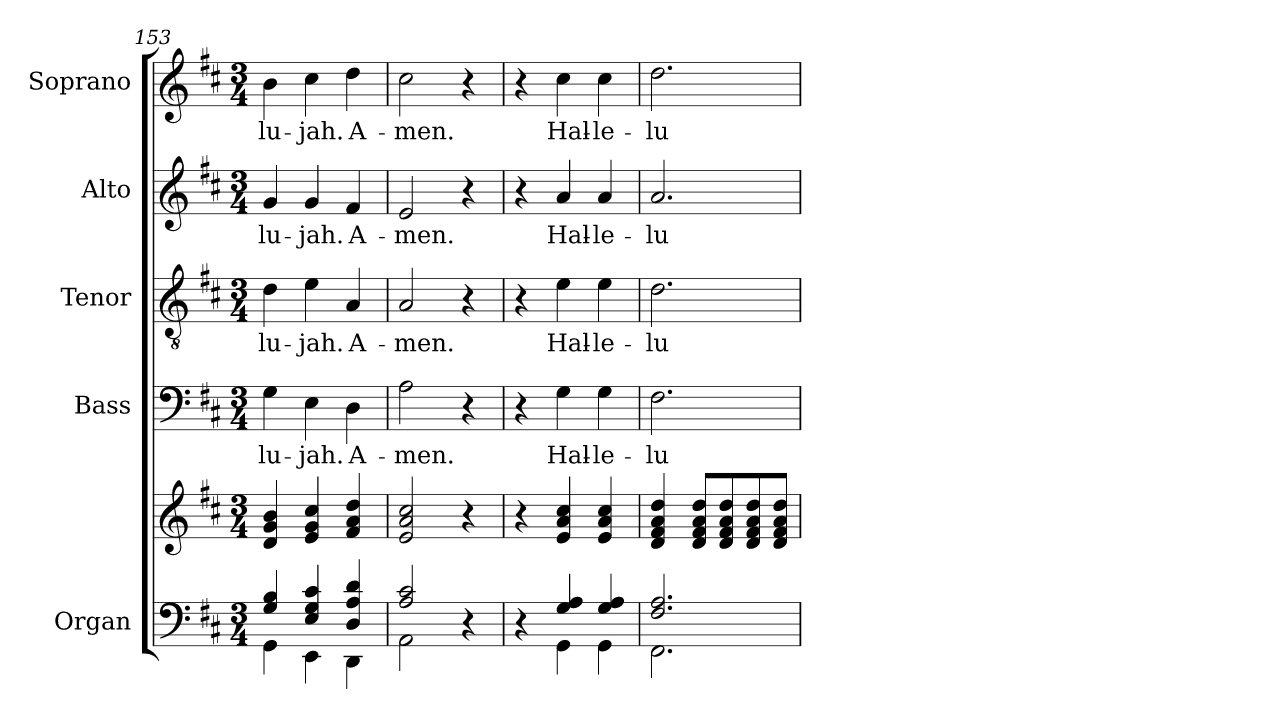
**kern	**kern	**kern	**text	**kern	**text	**kern	**text	**kern	**text
*part5	*part5	*part4	*part4	*part3	*part3	*part2	*part2	*part1	*part1
*staff6	*staff5	*staff4	*staff4	*staff3	*staff3	*staff2	*staff2	*staff1	*staff1
*I"Organ	*	*I"Bass	*	*I"Tenor	*	*I"Alto	*	*I"Soprano	*
*I'Org.	*	*I'B.	*	*I'T.	*	*I'A.	*	*I'S.	*
!!LO:PB:g=z
*clefF4	*clefG2	*clefF4	*	*clefGv2	*	*clefG2	*	*clefG2	*
*	*	*	*	*ITrd7c12	*	*	*	*	*
*k[f#c#]	*k[f#c#]	*k[f#c#]	*	*k[f#c#]	*	*k[f#c#]	*	*k[f#c#]	*
*D:	*D:	*D:	*	*D:	*	*D:	*	*D:	*
*M3/4	*M3/4	*M3/4	*	*M3/4	*	*M3/4	*	*M3/4	*
=153	=153	=153	=153	=153	=153	=153	=153	=153	=153
*^	*	*	*	*	*	*	*	*	*
!	!	!	!	!LO:LY:b:color=#000000	!	!	!	!	!	!
!	!	!	!	!	!	!LO:LY:b:color=#000000	!	!	!	!
!	!	!	!	!	!	!	!	!LO:LY:b:color=#000000	!	!
!	!	!	!	!	!	!	!	!	!	!LO:LY:b:color=#000000
4Gi/ 4Bi	4GGi\	4di/ 4gi 4bi	4Gi\	-lu-	4Di\	-lu-	4gi/	-lu-	4bi\	-lu-
!	!	!	!	!LO:LY:b:color=#000000	!	!	!	!	!	!
!	!	!	!	!	!	!LO:LY:b:color=#000000	!	!	!	!
!	!	!	!	!	!	!	!	!LO:LY:b:color=#000000	!	!
!	!	!	!	!	!	!	!	!	!	!LO:LY:b:color=#000000
4Ei/ 4Gi 4c#i	4EEi\	4ei/ 4gi 4cc#i	4Ei\	-jah.	4Ei\	-jah.	4gi/	-jah.	4cc#i\	-jah.
!	!	!	!	!LO:LY:b:color=#000000	!	!	!	!	!	!
!	!	!	!	!	!	!LO:LY:b:color=#000000	!	!	!	!
!	!	!	!	!	!	!	!	!LO:LY:b:color=#000000	!	!
!	!	!	!	!	!	!	!	!	!	!LO:LY:b:color=#000000
4Di/ 4Ai 4di	4DDi\	4f#i/ 4ai 4ddi	4Di\	A-	4AAi/	A-	4f#i/	A-	4ddi\	A-
=154	=154	=154	=154	=154	=154	=154	=154	=154	=154	=154
!	!	!	!	!LO:LY:b:color=#000000	!	!	!	!	!	!
!	!	!	!	!	!	!LO:LY:b:color=#000000	!	!	!	!
!	!	!	!	!	!	!	!	!LO:LY:b:color=#000000	!	!
!	!	!	!	!	!	!	!	!	!	!LO:LY:b:color=#000000
2Ai/ 2c#i	2AAi\	2ei/ 2ai 2cc#i	2Ai\	-men.	2AAi/	-men.	2ei/	-men.	2cc#i\	-men.
4r	4ryy	4r	4r	.	4r	.	4r	.	4r	.
=155	=155	=155	=155	=155	=155	=155	=155	=155	=155	=155
4r	4ryy	4r	4r	.	4r	.	4r	.	4r	.
!	!	!	!	!LO:LY:b:color=#000000	!	!	!	!	!	!
!	!	!	!	!	!	!LO:LY:b:color=#000000	!	!	!	!
!	!	!	!	!	!	!	!	!LO:LY:b:color=#000000	!	!
!	!	!	!	!	!	!	!	!	!	!LO:LY:b:color=#000000
4Gi/ 4Ai	4GGi\	4ei/ 4ai 4cc#i	4Gi\	Hal-	4Ei\	Hal-	4ai/	Hal-	4cc#i\	Hal-
!	!	!	!	!LO:LY:b:color=#000000	!	!	!	!	!	!
!	!	!	!	!	!	!LO:LY:b:color=#000000	!	!	!	!
!	!	!	!	!	!	!	!	!LO:LY:b:color=#000000	!	!
!	!	!	!	!	!	!	!	!	!	!LO:LY:b:color=#000000
4Gi/ 4Ai	4GGi\	4ei/ 4ai 4cc#i	4Gi\	-le-	4Ei\	-le-	4ai/	-le-	4cc#i\	-le-
=156	=156	=156	=156	=156	=156	=156	=156	=156	=156	=156
!	!	!	!	!LO:LY:b:color=#000000	!	!	!	!	!	!
!	!	!	!	!	!	!LO:LY:b:color=#000000	!	!	!	!
!	!	!	!	!	!	!	!	!LO:LY:b:color=#000000	!	!
!	!	!	!	!	!	!	!	!	!	!LO:LY:b:color=#000000
2.F#i/ 2.Ai	2.FF#i\	4di/ 4f#i 4ai 4ddi	2.F#i\	-lu-	2.Di\	-lu-	2.ai/	-lu-	2.ddi\	-lu-
.	.	8di/ 8f#i 8ai 8ddiL	.	.	.	.	.	.	.	.
.	.	8di/ 8f#i 8ai 8ddi	.	.	.	.	.	.	.	.
.	.	8di/ 8f#i 8ai 8ddi	.	.	.	.	.	.	.	.
.	.	8di/ 8f#i 8ai 8ddiJ	.	.	.	.	.	.	.	.
*v	*v	*	*	*	*	*	*	*	*	*
=	=	=	=	=	=	=	=	=	=
*-	*-	*-	*-	*-	*-	*-	*-	*-	*-
